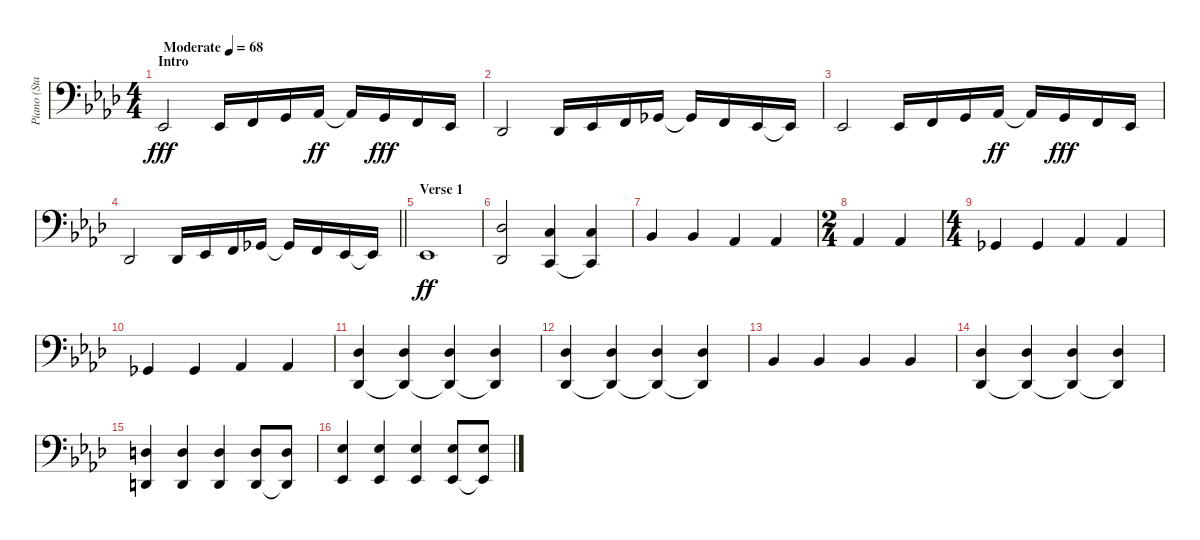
\track ("Piano (Staff 2)" "Piano (Sta") {instrument acousticgrandpiano}
\staff {score}
\tuning (E4 B3 G3 D3 A2 E2 B1) {hide}
\ts (4 4)
\section ("" "Intro")
\tempo (68 "Moderate")
\clef f4
\ks ab
4.7.2{dy fff instrument acousticgrandpiano} 4.7.16 1.6.16 3.6.16 4.6.16{dy ff} 4.6{t}.16 3.6.16{dy fff} 1.6.16 4.7.16 |
2.7.2 2.7.16 4.7.16 1.6.16 2.6.16 2.6{t}.16 1.6.16 4.7.16 4.7{t}.16 |
4.7.2 4.7.16 1.6.16 3.6.16 4.6.16{dy ff} 4.6{t}.16 3.6.16{dy fff} 1.6.16 4.7.16 |
\barLineRight lightlight
2.7.2 2.7.16 4.7.16 1.6.16 2.6.16 2.6{t}.16 1.6.16 4.7.16 4.7{t}.16 |
\section ("" "Verse 1")
4.7.1{dy ff} |
(4.5 2.7).2 (3.5 1.7).4 (3.5 1.7{t}).4 |
1.5.4 1.5.4 4.6.4 4.6.4 |
\ts (2 4)
4.6.4 4.6.4 |
\ts (4 4)
2.6.4 2.6.4 4.6.4 4.6.4 |
2.6.4 2.6.4 4.6.4 4.6.4 |
(4.5 2.7).4 (4.5 2.7{t}).4 (4.5 2.7{t}).4 (4.5 2.7{t}).4 |
(4.5 2.7).4 (4.5 2.7{t}).4 (4.5 2.7{t}).4 (4.5 2.7{t}).4 |
1.5.4 1.5.4 1.5.4 1.5.4 |
(4.5 2.7).4 (4.5 2.7{t}).4 (4.5 2.7{t}).4 (4.5 2.7{t}).4 |
(0.4 3.7).4 (0.4 3.7).4 (0.4 3.7).4 (0.4 3.7).8 (0.4 3.7{t}).8 |
(1.4 4.7).4 (1.4 4.7).4 (1.4 4.7).4 (1.4 4.7).8 (1.4 4.7{t}).8
